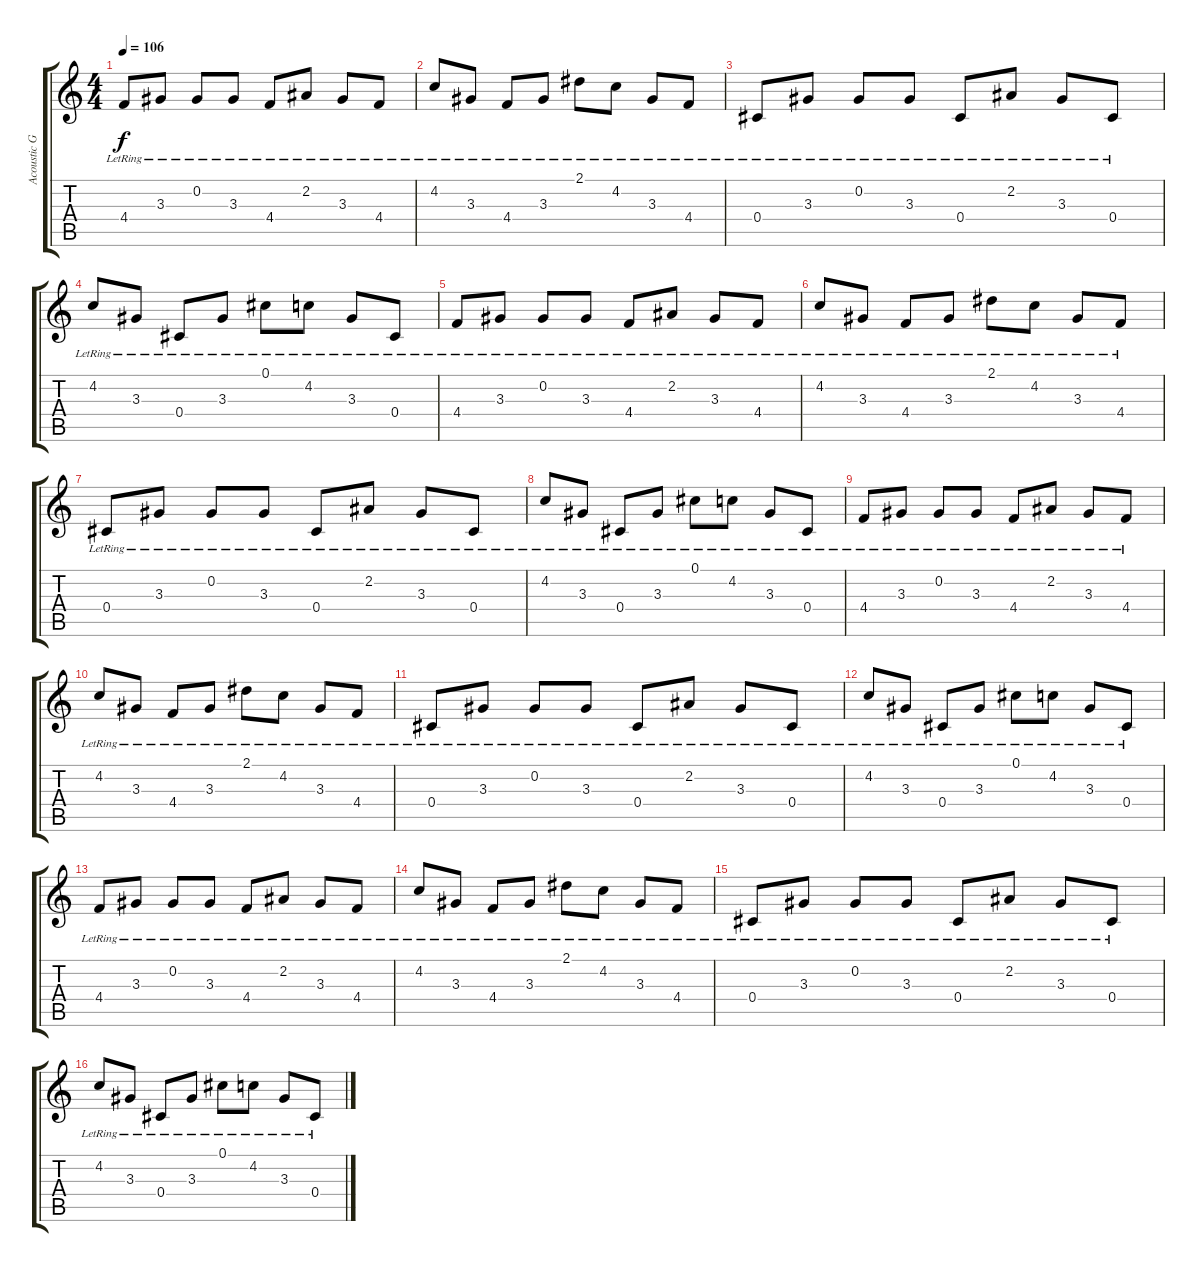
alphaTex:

\track ("Acoustic Guitar (Open D Tuning)" "Acoustic G") {instrument acousticguitarsteel}
\staff {score tabs}
\tuning (Db4 Ab3 F3 Db3 Ab2 Db2) {hide}
\ts (4 4)
\tempo 106
\clef g2
\ks c
4.4{lr}.8{dy f} 3.3{lr}.8 0.2{lr}.8 3.3{lr}.8 4.4{lr}.8 2.2{lr}.8 3.3{lr}.8 4.4{lr}.8 |
4.2{lr}.8 3.3{lr}.8 4.4{lr}.8 3.3{lr}.8 2.1{lr}.8 4.2{lr}.8 3.3{lr}.8 4.4{lr}.8 |
0.4{lr}.8 3.3{lr}.8 0.2{lr}.8 3.3{lr}.8 0.4{lr}.8 2.2{lr}.8 3.3{lr}.8 0.4{lr}.8 |
4.2{lr}.8 3.3{lr}.8 0.4{lr}.8 3.3{lr}.8 0.1{lr}.8 4.2{lr}.8 3.3{lr}.8 0.4{lr}.8 |
4.4{lr}.8 3.3{lr}.8 0.2{lr}.8 3.3{lr}.8 4.4{lr}.8 2.2{lr}.8 3.3{lr}.8 4.4{lr}.8 |
4.2{lr}.8 3.3{lr}.8 4.4{lr}.8 3.3{lr}.8 2.1{lr}.8 4.2{lr}.8 3.3{lr}.8 4.4{lr}.8 |
0.4{lr}.8 3.3{lr}.8 0.2{lr}.8 3.3{lr}.8 0.4{lr}.8 2.2{lr}.8 3.3{lr}.8 0.4{lr}.8 |
4.2{lr}.8 3.3{lr}.8 0.4{lr}.8 3.3{lr}.8 0.1{lr}.8 4.2{lr}.8 3.3{lr}.8 0.4{lr}.8 |
4.4{lr}.8 3.3{lr}.8 0.2{lr}.8 3.3{lr}.8 4.4{lr}.8 2.2{lr}.8 3.3{lr}.8 4.4{lr}.8 |
4.2{lr}.8 3.3{lr}.8 4.4{lr}.8 3.3{lr}.8 2.1{lr}.8 4.2{lr}.8 3.3{lr}.8 4.4{lr}.8 |
0.4{lr}.8 3.3{lr}.8 0.2{lr}.8 3.3{lr}.8 0.4{lr}.8 2.2{lr}.8 3.3{lr}.8 0.4{lr}.8 |
4.2{lr}.8 3.3{lr}.8 0.4{lr}.8 3.3{lr}.8 0.1{lr}.8 4.2{lr}.8 3.3{lr}.8 0.4{lr}.8 |
4.4{lr}.8 3.3{lr}.8 0.2{lr}.8 3.3{lr}.8 4.4{lr}.8 2.2{lr}.8 3.3{lr}.8 4.4{lr}.8 |
4.2{lr}.8 3.3{lr}.8 4.4{lr}.8 3.3{lr}.8 2.1{lr}.8 4.2{lr}.8 3.3{lr}.8 4.4{lr}.8 |
0.4{lr}.8 3.3{lr}.8 0.2{lr}.8 3.3{lr}.8 0.4{lr}.8 2.2{lr}.8 3.3{lr}.8 0.4{lr}.8 |
4.2{lr}.8 3.3{lr}.8 0.4{lr}.8 3.3{lr}.8 0.1{lr}.8 4.2{lr}.8 3.3{lr}.8 0.4{lr}.8
